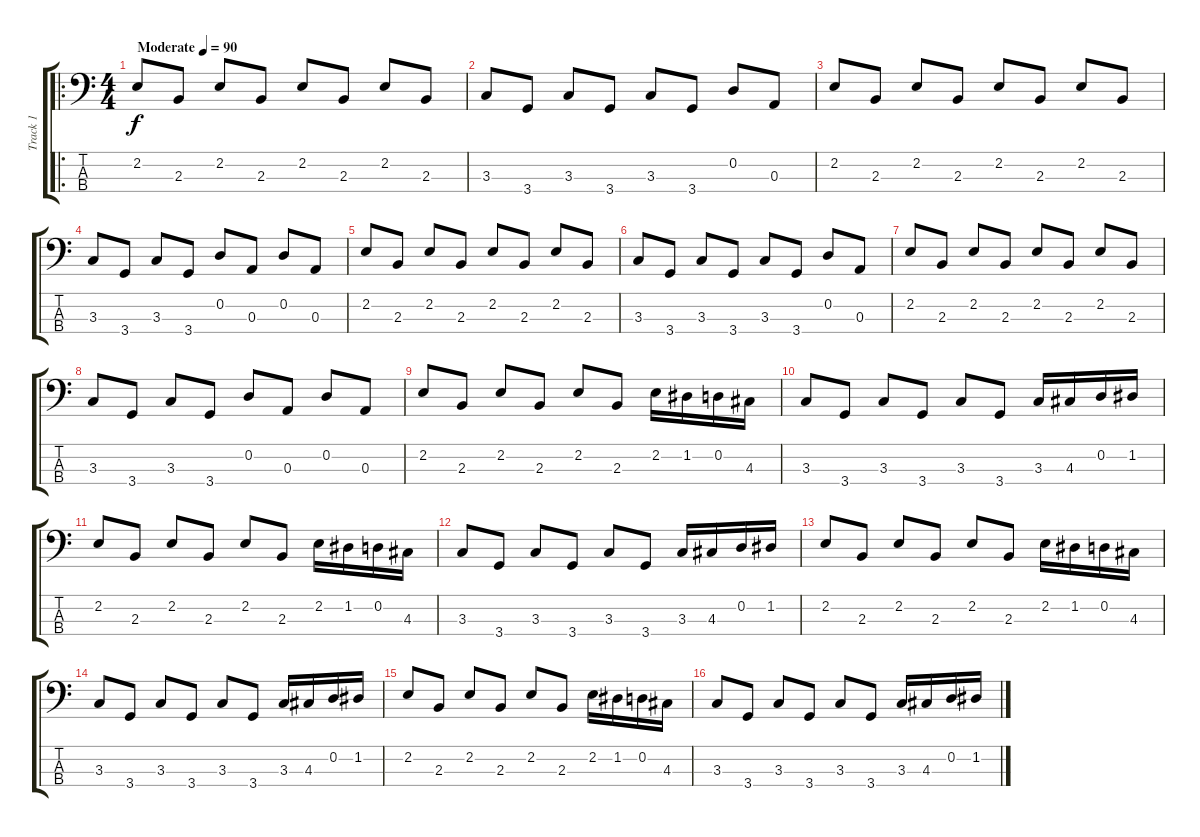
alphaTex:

\track ("Track 1" "Track 1") {instrument electricbassfinger}
\staff {score tabs}
\tuning (G2 D2 A1 E1) {hide}
\ro
\ts (4 4)
\tempo (90 "Moderate")
\clef f4
\ks c
2.2.8{dy f instrument electricbassfinger} 2.3.8 2.2.8 2.3.8 2.2.8 2.3.8 2.2.8 2.3.8 |
3.3.8 3.4.8 3.3.8 3.4.8 3.3.8 3.4.8 0.2.8 0.3.8 |
2.2.8 2.3.8 2.2.8 2.3.8 2.2.8 2.3.8 2.2.8 2.3.8 |
3.3.8 3.4.8 3.3.8 3.4.8 0.2.8 0.3.8 0.2.8 0.3.8 |
2.2.8 2.3.8 2.2.8 2.3.8 2.2.8 2.3.8 2.2.8 2.3.8 |
3.3.8 3.4.8 3.3.8 3.4.8 3.3.8 3.4.8 0.2.8 0.3.8 |
2.2.8 2.3.8 2.2.8 2.3.8 2.2.8 2.3.8 2.2.8 2.3.8 |
3.3.8 3.4.8 3.3.8 3.4.8 0.2.8 0.3.8 0.2.8 0.3.8 |
2.2.8 2.3.8 2.2.8 2.3.8 2.2.8 2.3.8 2.2.16 1.2.16 0.2.16 4.3.16 |
3.3.8 3.4.8 3.3.8 3.4.8 3.3.8 3.4.8 3.3.16 4.3.16 0.2.16 1.2.16 |
2.2.8 2.3.8 2.2.8 2.3.8 2.2.8 2.3.8 2.2.16 1.2.16 0.2.16 4.3.16 |
3.3.8 3.4.8 3.3.8 3.4.8 3.3.8 3.4.8 3.3.16 4.3.16 0.2.16 1.2.16 |
2.2.8 2.3.8 2.2.8 2.3.8 2.2.8 2.3.8 2.2.16 1.2.16 0.2.16 4.3.16 |
3.3.8 3.4.8 3.3.8 3.4.8 3.3.8 3.4.8 3.3.16 4.3.16 0.2.16 1.2.16 |
2.2.8 2.3.8 2.2.8 2.3.8 2.2.8 2.3.8 2.2.16 1.2.16 0.2.16 4.3.16 |
3.3.8 3.4.8 3.3.8 3.4.8 3.3.8 3.4.8 3.3.16 4.3.16 0.2.16 1.2.16
